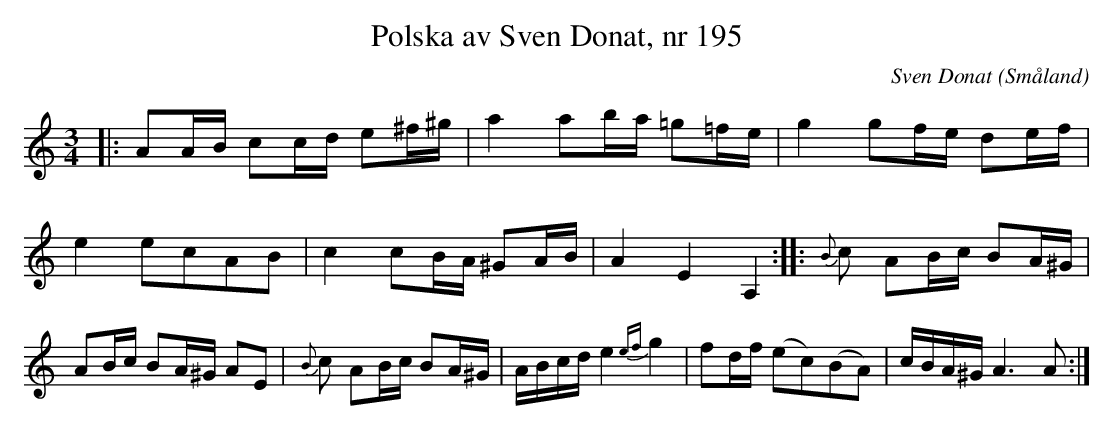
X:1
T:Polska av Sven Donat, nr 195
T:
C:Sven Donat
O:Småland
M:3/4
L:1/16
K:Am
|:A2AB c2cd e2^f^g | a4 a2ba =g2=fe | g4 g2fe d2ef |e4 e2c2A2B2 | c4 c2BA ^G2AB | A4 E4 A,4 :| |: {B}c2 A2Bc B2A^G | A2Bc B2A^G A2E2 | {B}c2  A2Bc B2A^G | ABcd e4 {ef}g4 | f2df (e2c2)(B2A2) | cBA^G A6 A2 :|
